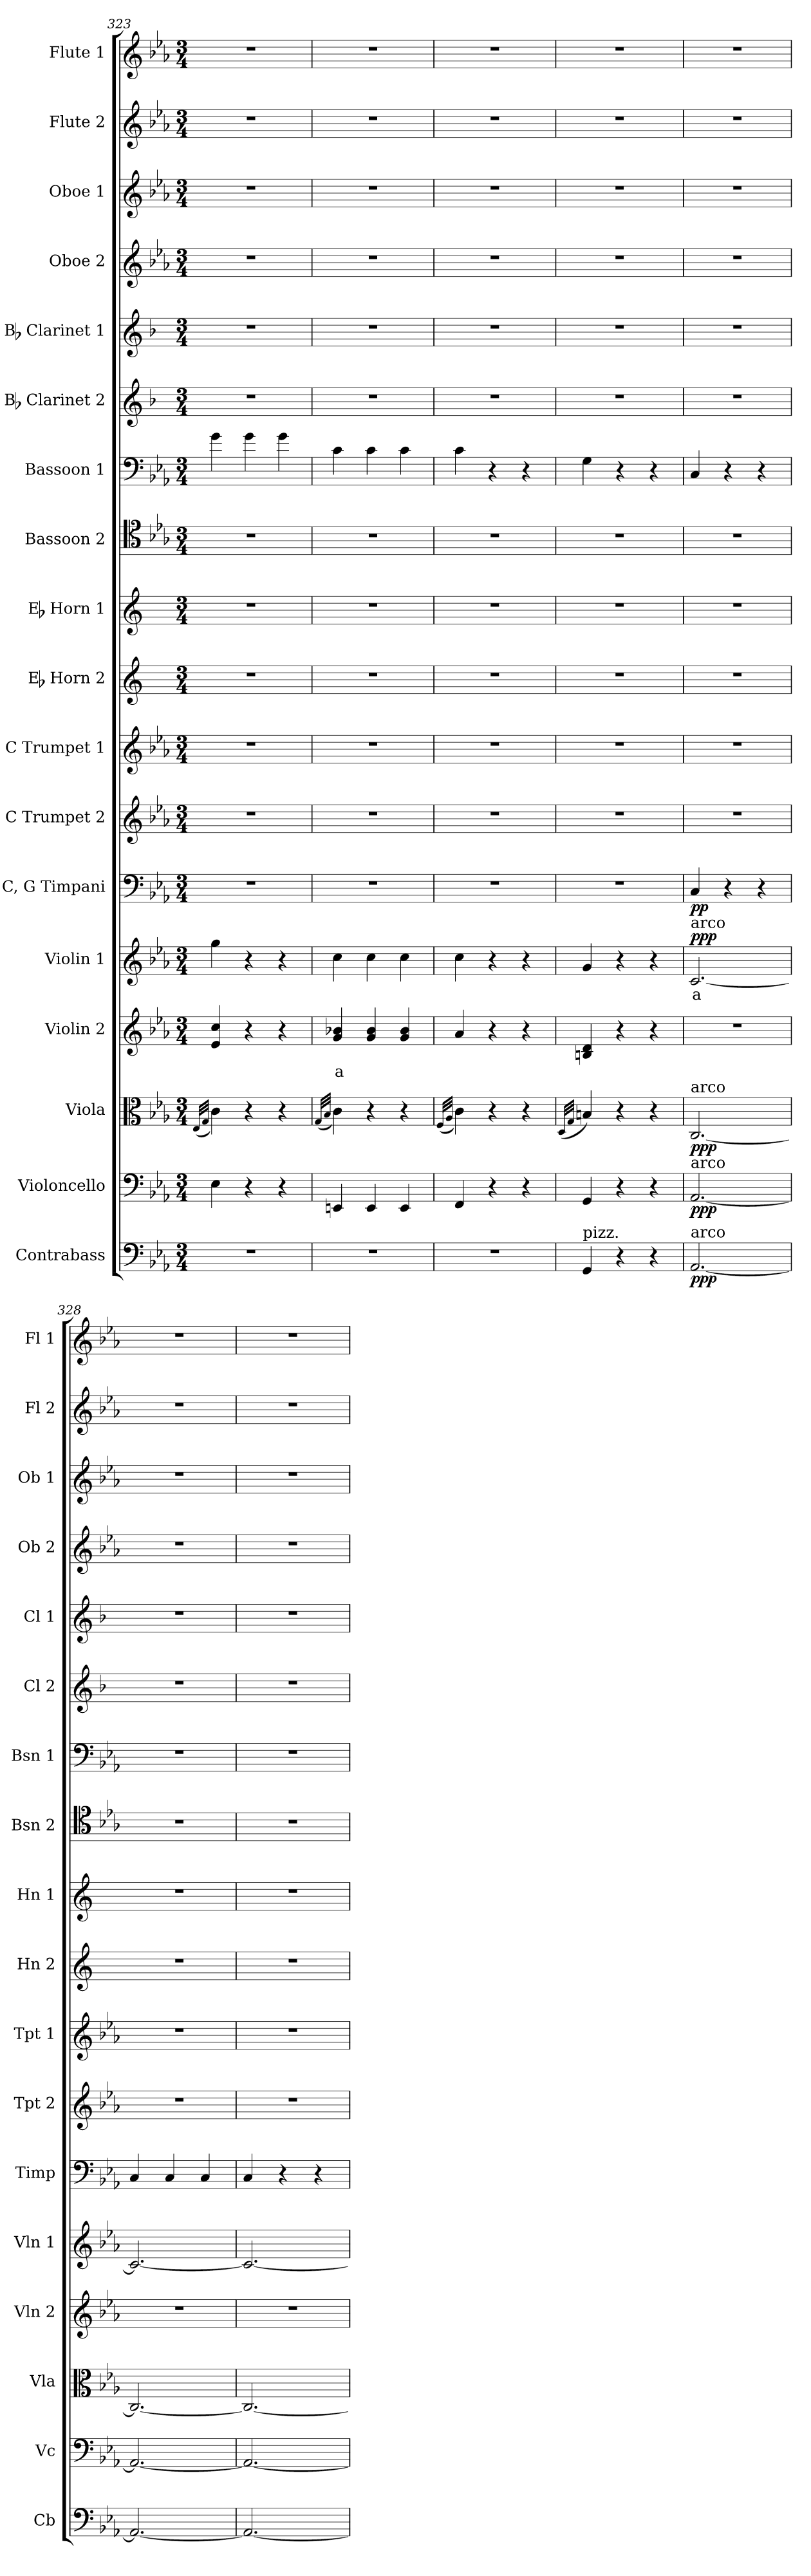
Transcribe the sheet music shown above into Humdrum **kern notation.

**kern	**dynam	**kern	**dynam	**kern	**dynam	**kern	**text	**kern	**text	**dynam	**kern	**dynam	**kern	**kern	**kern	**kern	**kern	**kern	**kern	**kern	**kern	**kern	**kern	**kern
*part18	*part18	*part17	*part17	*part16	*part16	*part15	*part15	*part14	*part14	*part14	*part13	*part13	*part12	*part11	*part10	*part9	*part8	*part7	*part6	*part5	*part4	*part3	*part2	*part1
*staff18	*staff18	*staff17	*staff17	*staff16	*staff16	*staff15	*staff15	*staff14	*staff14	*staff14	*staff13	*staff13	*staff12	*staff11	*staff10	*staff9	*staff8	*staff7	*staff6	*staff5	*staff4	*staff3	*staff2	*staff1
*I"Contrabass	*	*I"Violoncello	*	*I"Viola	*	*I"Violin 2	*	*I"Violin 1	*	*	*I"C, G Timpani	*	*I"C Trumpet 2	*I"C Trumpet 1	*I"Eb Horn 2	*I"Eb Horn 1	*I"Bassoon 2	*I"Bassoon 1	*I"Bb Clarinet 2	*I"Bb Clarinet 1	*I"Oboe 2	*I"Oboe 1	*I"Flute 2	*I"Flute 1
*I'Cb	*	*I'Vc	*	*I'Vla	*	*I'Vln 2	*	*I'Vln 1	*	*	*I'Timp	*	*I'Tpt 2	*I'Tpt 1	*I'Hn 2	*I'Hn 1	*I'Bsn 2	*I'Bsn 1	*I'Cl 2	*I'Cl 1	*I'Ob 2	*I'Ob 1	*I'Fl 2	*I'Fl 1
*clefF4	*	*clefF4	*	*clefC3	*	*clefG2	*	*clefG2	*	*	*clefF4	*	*clefG2	*clefG2	*clefG2	*clefG2	*clefC4	*clefF4	*clefG2	*clefG2	*clefG2	*clefG2	*clefG2	*clefG2
*ITrd7c12	*	*	*	*	*	*	*	*	*	*	*	*	*	*	*ITrd5c9	*ITrd5c9	*	*	*ITrd1c2	*ITrd1c2	*	*	*	*
*k[b-e-a-]	*	*k[b-e-a-]	*	*k[b-e-a-]	*	*k[b-e-a-]	*	*k[b-e-a-]	*	*	*k[b-e-a-]	*	*k[b-e-a-]	*k[b-e-a-]	*k[b-e-a-]	*k[b-e-a-]	*k[b-e-a-]	*k[b-e-a-]	*k[b-e-a-]	*k[b-e-a-]	*k[b-e-a-]	*k[b-e-a-]	*k[b-e-a-]	*k[b-e-a-]
*M3/4	*	*M3/4	*	*M3/4	*	*M3/4	*	*M3/4	*	*	*M3/4	*	*M3/4	*M3/4	*M3/4	*M3/4	*M3/4	*M3/4	*M3/4	*M3/4	*M3/4	*M3/4	*M3/4	*M3/4
=323	=323	=323	=323	=323	=323	=323	=323	=323	=323	=323	=323	=323	=323	=323	=323	=323	=323	=323	=323	=323	=323	=323	=323	=323
.	.	.	.	(32qE-/LLL	.	.	.	.	.	.	.	.	.	.	.	.	.	.	.	.	.	.	.	.
.	.	.	.	32qG/JJJ	.	.	.	.	.	.	.	.	.	.	.	.	.	.	.	.	.	.	.	.
2.r	.	4E-\	.	4c\)	.	4e-/ 4cc/	.	4gg\	.	.	2.r	.	2.r	2.r	2.r	2.r	2.r	4g\	2.r	2.r	2.r	2.r	2.r	2.r
.	.	4r	.	4r	.	4r	.	4r	.	.	.	.	.	.	.	.	.	4g\	.	.	.	.	.	.
.	.	4r	.	4r	.	4r	.	4r	.	.	.	.	.	.	.	.	.	4g\	.	.	.	.	.	.
=324	=324	=324	=324	=324	=324	=324	=324	=324	=324	=324	=324	=324	=324	=324	=324	=324	=324	=324	=324	=324	=324	=324	=324	=324
.	.	.	.	(32qG/LLL	.	.	.	.	.	.	.	.	.	.	.	.	.	.	.	.	.	.	.	.
.	.	.	.	32qB-/JJJ	.	.	.	.	.	.	.	.	.	.	.	.	.	.	.	.	.	.	.	.
!	!	!	!	!	!	!	!LO:LY:b:color=#FF0000	!	!	!	!	!	!	!	!	!	!	!	!	!	!	!	!	!
2.r	.	4EEn/	.	4c\)	.	4g/ 4b-X/	a	4cc\	.	.	2.r	.	2.r	2.r	2.r	2.r	2.r	4c\	2.r	2.r	2.r	2.r	2.r	2.r
.	.	4EE/	.	4r	.	4g/ 4b-/	.	4cc\	.	.	.	.	.	.	.	.	.	4c\	.	.	.	.	.	.
.	.	4EE/	.	4r	.	4g/ 4b-/	.	4cc\	.	.	.	.	.	.	.	.	.	4c\	.	.	.	.	.	.
=325	=325	=325	=325	=325	=325	=325	=325	=325	=325	=325	=325	=325	=325	=325	=325	=325	=325	=325	=325	=325	=325	=325	=325	=325
.	.	.	.	(32qF/LLL	.	.	.	.	.	.	.	.	.	.	.	.	.	.	.	.	.	.	.	.
.	.	.	.	32qA-/JJJ	.	.	.	.	.	.	.	.	.	.	.	.	.	.	.	.	.	.	.	.
2.r	.	4FF/	.	4c\)	.	4a-/	.	4cc\	.	.	2.r	.	2.r	2.r	2.r	2.r	2.r	4c\	2.r	2.r	2.r	2.r	2.r	2.r
.	.	4r	.	4r	.	4r	.	4r	.	.	.	.	.	.	.	.	.	4r	.	.	.	.	.	.
.	.	4r	.	4r	.	4r	.	4r	.	.	.	.	.	.	.	.	.	4r	.	.	.	.	.	.
=326	=326	=326	=326	=326	=326	=326	=326	=326	=326	=326	=326	=326	=326	=326	=326	=326	=326	=326	=326	=326	=326	=326	=326	=326
.	.	.	.	(32qD/LLL	.	.	.	.	.	.	.	.	.	.	.	.	.	.	.	.	.	.	.	.
.	.	.	.	32qG/JJJ	.	.	.	.	.	.	.	.	.	.	.	.	.	.	.	.	.	.	.	.
!LO:TX:a:t=pizz.	!	!	!	!	!	!	!	!	!	!	!	!	!	!	!	!	!	!	!	!	!	!	!	!
4GGG/	.	4GG/	.	4Bn/)	.	4Bn/ 4d/	.	4g/	.	.	2.r	.	2.r	2.r	2.r	2.r	2.r	4G\	2.r	2.r	2.r	2.r	2.r	2.r
4r	.	4r	.	4r	.	4r	.	4r	.	.	.	.	.	.	.	.	.	4r	.	.	.	.	.	.
4r	.	4r	.	4r	.	4r	.	4r	.	.	.	.	.	.	.	.	.	4r	.	.	.	.	.	.
!!LO:PB:g=z
=327	=327	=327	=327	=327	=327	=327	=327	=327	=327	=327	=327	=327	=327	=327	=327	=327	=327	=327	=327	=327	=327	=327	=327	=327
!	!	!	!	!	!	!	!	!LO:TX:a:t=arco	!	!	!	!	!	!	!	!	!	!	!	!	!	!	!	!
!	!	!	!	!LO:TX:a:t=arco	!	!	!	!	!	!	!	!	!	!	!	!	!	!	!	!	!	!	!	!
!	!	!LO:TX:a:t=arco	!	!	!	!	!	!	!	!	!	!	!	!	!	!	!	!	!	!	!	!	!	!
!LO:TX:a:t=arco	!	!	!	!	!	!	!	!	!	!	!	!	!	!	!	!	!	!	!	!	!	!	!	!
!	!LO:DY:b	!	!LO:DY:b	!	!LO:DY:b	!	!	!	!LO:LY:b:color=#FF0000	!LO:DY:b	!	!LO:DY:b	!	!	!	!	!	!	!	!	!	!	!	!
[2.AAA-/	ppp	[2.AA-/	ppp	[2.C/	ppp	2.r	.	[2.c/	a	ppp	4C/	pp	2.r	2.r	2.r	2.r	2.r	4C/	2.r	2.r	2.r	2.r	2.r	2.r
.	.	.	.	.	.	.	.	.	.	.	4r	.	.	.	.	.	.	4r	.	.	.	.	.	.
.	.	.	.	.	.	.	.	.	.	.	4r	.	.	.	.	.	.	4r	.	.	.	.	.	.
=328	=328	=328	=328	=328	=328	=328	=328	=328	=328	=328	=328	=328	=328	=328	=328	=328	=328	=328	=328	=328	=328	=328	=328	=328
2.AAA-/_	.	2.AA-/_	.	2.C/_	.	2.r	.	2.c/_	.	.	4C/	.	2.r	2.r	2.r	2.r	2.r	2.r	2.r	2.r	2.r	2.r	2.r	2.r
.	.	.	.	.	.	.	.	.	.	.	4C/	.	.	.	.	.	.	.	.	.	.	.	.	.
.	.	.	.	.	.	.	.	.	.	.	4C/	.	.	.	.	.	.	.	.	.	.	.	.	.
=329	=329	=329	=329	=329	=329	=329	=329	=329	=329	=329	=329	=329	=329	=329	=329	=329	=329	=329	=329	=329	=329	=329	=329	=329
2.AAA-/_	.	2.AA-/_	.	2.C/_	.	2.r	.	2.c/_	.	.	4C/	.	2.r	2.r	2.r	2.r	2.r	2.r	2.r	2.r	2.r	2.r	2.r	2.r
.	.	.	.	.	.	.	.	.	.	.	4r	.	.	.	.	.	.	.	.	.	.	.	.	.
.	.	.	.	.	.	.	.	.	.	.	4r	.	.	.	.	.	.	.	.	.	.	.	.	.
=	=	=	=	=	=	=	=	=	=	=	=	=	=	=	=	=	=	=	=	=	=	=	=	=
*-	*-	*-	*-	*-	*-	*-	*-	*-	*-	*-	*-	*-	*-	*-	*-	*-	*-	*-	*-	*-	*-	*-	*-	*-
